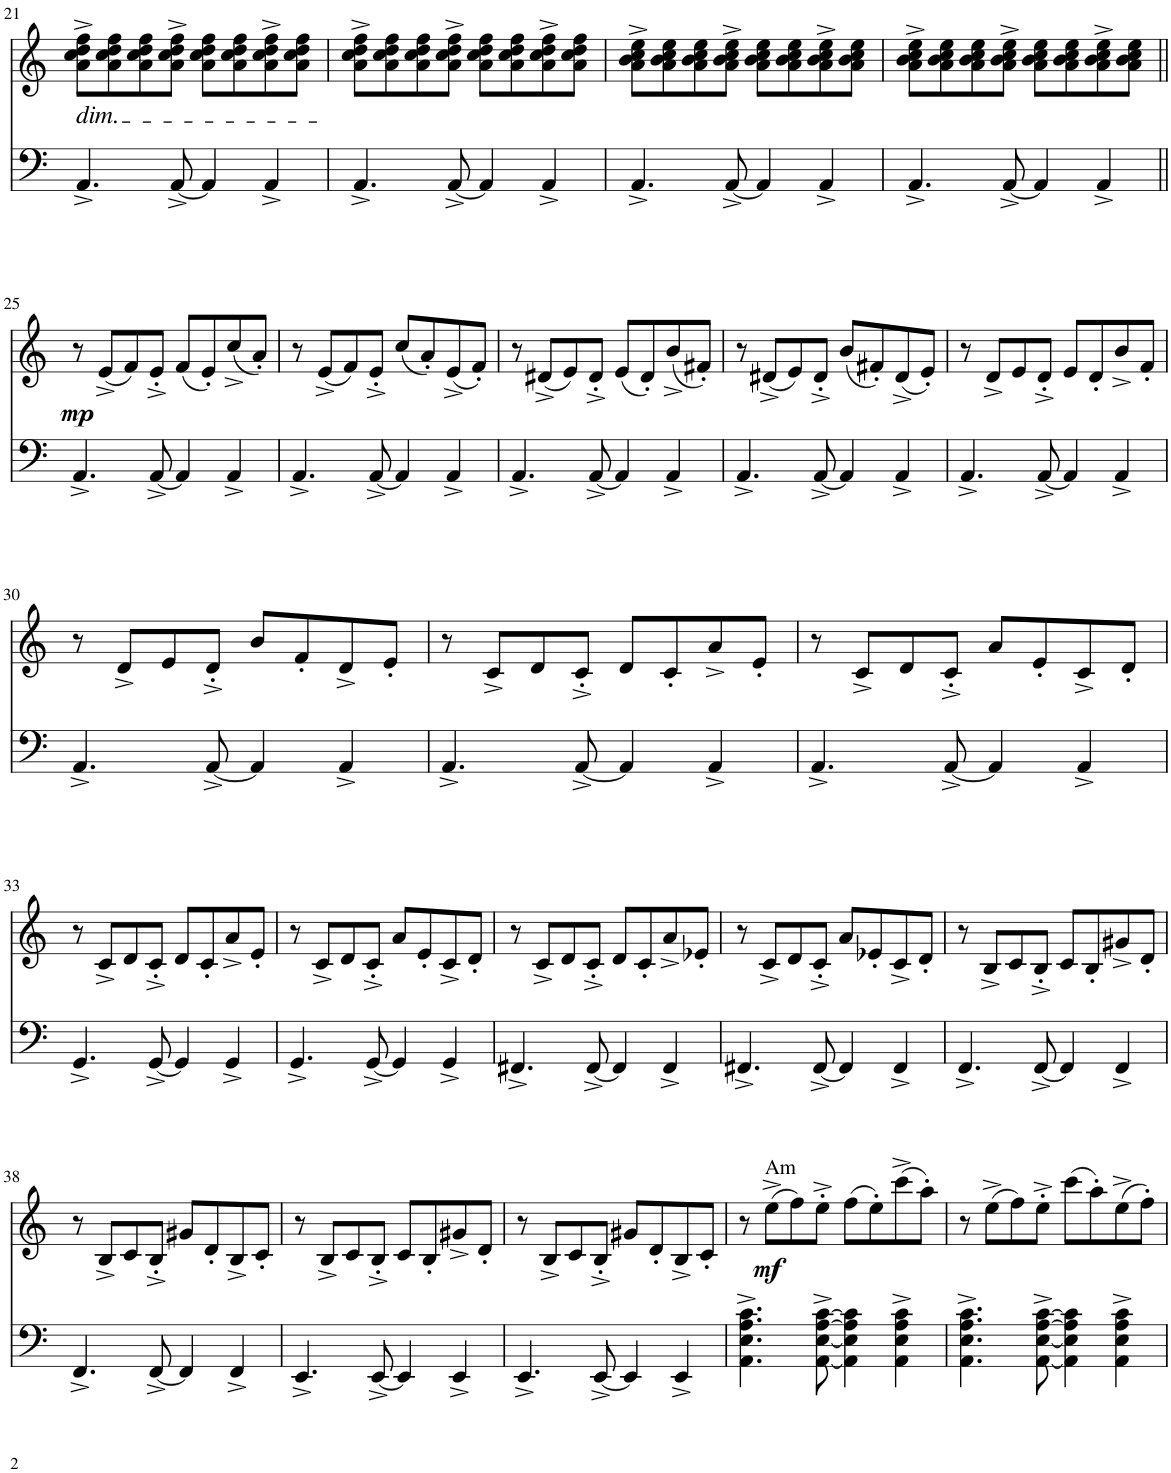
**kern	**kern	**dynam
*part1	*part1	*part1
*staff2	*staff1	*staff1/2
*I"Piano	*	*
*I'Pno.	*	*
!!LO:PB:g=z
*clefF4	*clefG2	*
*k[]	*k[]	*
*M4/4	*M4/4	*
=21	=21	=21
!	!LO:TX:b:i:t=dim.	!
4.AA^/	8a\^ 8cc\^ 8dd\^ 8ff\^L	.
.	8a\ 8cc\ 8dd\ 8ff\	.
.	8a\ 8cc\ 8dd\ 8ff\	.
[8AA^/	8a\^ 8cc\^ 8dd\^ 8ff\^J	.
4AA/]	8a\ 8cc\ 8dd\ 8ff\L	.
.	8a\ 8cc\ 8dd\ 8ff\	.
4AA^/	8a\^ 8cc\^ 8dd\^ 8ff\^	.
.	8a\ 8cc\ 8dd\ 8ff\J	.
=22	=22	=22
4.AA^/	8a\^ 8cc\^ 8dd\^ 8ff\^L	.
.	8a\ 8cc\ 8dd\ 8ff\	.
.	8a\ 8cc\ 8dd\ 8ff\	.
[8AA^/	8a\^ 8cc\^ 8dd\^ 8ff\^J	.
4AA/]	8a\ 8cc\ 8dd\ 8ff\L	.
.	8a\ 8cc\ 8dd\ 8ff\	.
4AA^/	8a\^ 8cc\^ 8dd\^ 8ff\^	.
.	8a\ 8cc\ 8dd\ 8ff\J	.
=23	=23	=23
4.AA^/	8a\^ 8b\^ 8cc\^ 8ee\^L	.
.	8a\ 8b\ 8cc\ 8ee\	.
.	8a\ 8b\ 8cc\ 8ee\	.
[8AA^/	8a\^ 8b\^ 8cc\^ 8ee\^J	.
4AA/]	8a\ 8b\ 8cc\ 8ee\L	.
.	8a\ 8b\ 8cc\ 8ee\	.
4AA^/	8a\^ 8b\^ 8cc\^ 8ee\^	.
.	8a\ 8b\ 8cc\ 8ee\J	.
=24	=24	=24
4.AA^/	8a\^ 8b\^ 8cc\^ 8ee\^L	.
.	8a\ 8b\ 8cc\ 8ee\	.
.	8a\ 8b\ 8cc\ 8ee\	.
[8AA^/	8a\^ 8b\^ 8cc\^ 8ee\^J	.
4AA/]	8a\ 8b\ 8cc\ 8ee\L	.
.	8a\ 8b\ 8cc\ 8ee\	.
4AA^/	8a\^ 8b\^ 8cc\^ 8ee\^	.
.	8a\ 8b\ 8cc\ 8ee\J	.
!!LO:LB:g=z
=25||	=25||	=25||
!	!	!LO:DY:b
4.AA^/	8r	mp
.	(8e^/L	.
.	8f/)	.
[8AA^/	8e'^/J	.
4AA/]	(8f/L	.
.	8e'/)	.
4AA^/	(8cc^/	.
.	8a'/J)	.
=26	=26	=26
4.AA^/	8r	.
.	(8e^/L	.
.	8f/)	.
[8AA^/	8e'^/J	.
4AA/]	(8cc/L	.
.	8a'/)	.
4AA^/	(8e^/	.
.	8f'/J)	.
=27	=27	=27
4.AA^/	8r	.
.	(8d#X^/L	.
.	8e/)	.
[8AA^/	8d#'^/J	.
4AA/]	(8e/L	.
.	8d#'/)	.
4AA^/	(8b^/	.
.	8f#X'/J)	.
=28	=28	=28
4.AA^/	8r	.
.	(8d#X^/L	.
.	8e/)	.
[8AA^/	8d#'^/J	.
4AA/]	(8b/L	.
.	8f#X'/)	.
4AA^/	(8d#^/	.
.	8e'/J)	.
=29	=29	=29
4.AA^/	8r	.
.	8d^/L	.
.	8e/	.
[8AA^/	8d'^/J	.
4AA/]	8e/L	.
.	8d'/	.
4AA^/	8b^/	.
.	8f'/J	.
!!LO:LB:g=z
=30	=30	=30
4.AA^/	8r	.
.	8d^/L	.
.	8e/	.
[8AA^/	8d'^/J	.
4AA/]	8b/L	.
.	8f'/	.
4AA^/	8d^/	.
.	8e'/J	.
=31	=31	=31
4.AA^/	8r	.
.	8c^/L	.
.	8d/	.
[8AA^/	8c'^/J	.
4AA/]	8d/L	.
.	8c'/	.
4AA^/	8a^/	.
.	8e'/J	.
=32	=32	=32
4.AA^/	8r	.
.	8c^/L	.
.	8d/	.
[8AA^/	8c'^/J	.
4AA/]	8a/L	.
.	8e'/	.
4AA^/	8c^/	.
.	8d'/J	.
!!LO:LB:g=z
=33	=33	=33
4.GG^/	8r	.
.	8c^/L	.
.	8d/	.
[8GG^/	8c'^/J	.
4GG/]	8d/L	.
.	8c'/	.
4GG^/	8a^/	.
.	8e'/J	.
=34	=34	=34
4.GG^/	8r	.
.	8c^/L	.
.	8d/	.
[8GG^/	8c'^/J	.
4GG/]	8a/L	.
.	8e'/	.
4GG^/	8c^/	.
.	8d'/J	.
=35	=35	=35
4.FF#X^/	8r	.
.	8c^/L	.
.	8d/	.
[8FF#^/	8c'^/J	.
4FF#/]	8d/L	.
.	8c'/	.
4FF#^/	8a^/	.
.	8e-X'/J	.
=36	=36	=36
4.FF#X^/	8r	.
.	8c^/L	.
.	8d/	.
[8FF#^/	8c'^/J	.
4FF#/]	8a/L	.
.	8e-X'/	.
4FF#^/	8c^/	.
.	8d'/J	.
=37	=37	=37
4.FF^/	8r	.
.	8B^/L	.
.	8c/	.
[8FF^/	8B'^/J	.
4FF/]	8c/L	.
.	8B'/	.
4FF^/	8g#X^/	.
.	8d'/J	.
!!LO:LB:g=z
=38	=38	=38
4.FF^/	8r	.
.	8B^/L	.
.	8c/	.
[8FF^/	8B'^/J	.
4FF/]	8g#X/L	.
.	8d'/	.
4FF^/	8B^/	.
.	8c'/J	.
=39	=39	=39
4.EE^/	8r	.
.	8B^/L	.
.	8c/	.
[8EE^/	8B'^/J	.
4EE/]	8c/L	.
.	8B'/	.
4EE^/	8g#X^/	.
.	8d'/J	.
=40	=40	=40
4.EE^/	8r	.
.	8B^/L	.
.	8c/	.
[8EE^/	8B'^/J	.
4EE/]	8g#X/L	.
.	8d'/	.
4EE^/	8B^/	.
.	8c'/J	.
=41	=41	=41
4.AA\^ 4.E\^ 4.A\^ 4.c\^	8r	.
!	!LO:TX:a:t=Am	!
!	!	!LO:DY:b
.	(8ee^\L	mf
.	8ff\)	.
[8AA\^ [8E\^ [8A\^ [8c\^	8ee'^\J	.
4AA\] 4E\] 4A\] 4c\]	(8ff\L	.
.	8ee'\)	.
4AA\^ 4E\^ 4A\^ 4c\^	(8ccc^\	.
.	8aa'\J)	.
=42	=42	=42
4.AA\^ 4.E\^ 4.A\^ 4.c\^	8r	.
.	(8ee^\L	.
.	8ff\)	.
[8AA\^ [8E\^ [8A\^ [8c\^	8ee'^\J	.
4AA\] 4E\] 4A\] 4c\]	(8ccc\L	.
.	8aa'\)	.
4AA\^ 4E\^ 4A\^ 4c\^	(8ee^\	.
.	8ff'\J)	.
=	=	=
*-	*-	*-
